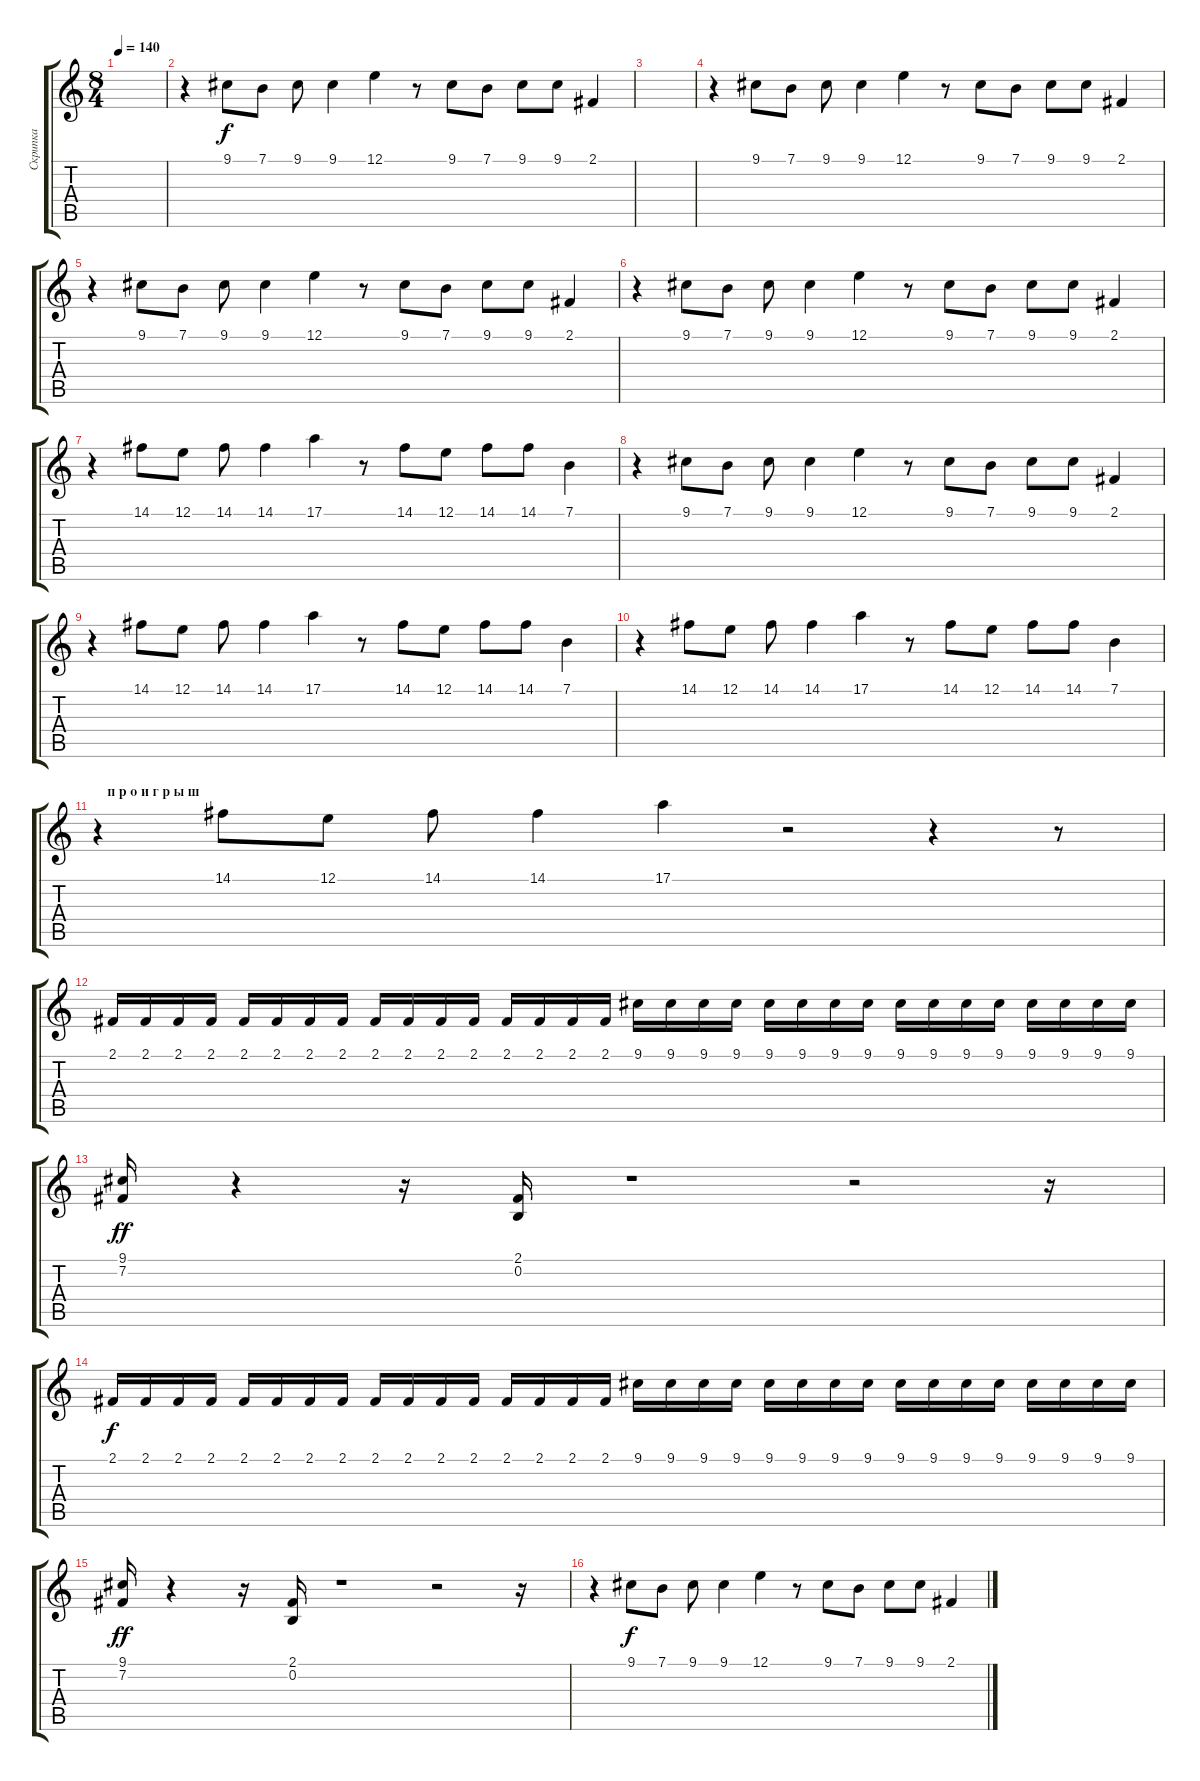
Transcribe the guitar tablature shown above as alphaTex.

\track ("Скрипка" "Скрипка") {instrument violin}
\staff {score tabs}
\tuning (E4 B3 G3 D3 A2 E2) {hide}
\ts (8 4)
\tempo 140
\clef g2
\ks c
|
r.4 9.1.8 7.1.8 9.1.8 9.1.4 12.1.4 r.8 9.1.8 7.1.8 9.1.8 9.1.8 2.1.4 |
|
r.4 9.1.8 7.1.8 9.1.8 9.1.4 12.1.4 r.8 9.1.8 7.1.8 9.1.8 9.1.8 2.1.4 |
r.4 9.1.8 7.1.8 9.1.8 9.1.4 12.1.4 r.8 9.1.8 7.1.8 9.1.8 9.1.8 2.1.4 |
r.4 9.1.8 7.1.8 9.1.8 9.1.4 12.1.4 r.8 9.1.8 7.1.8 9.1.8 9.1.8 2.1.4 |
r.4 14.1.8 12.1.8 14.1.8 14.1.4 17.1.4 r.8 14.1.8 12.1.8 14.1.8 14.1.8 7.1.4 |
r.4 9.1.8 7.1.8 9.1.8 9.1.4 12.1.4 r.8 9.1.8 7.1.8 9.1.8 9.1.8 2.1.4 |
r.4 14.1.8 12.1.8 14.1.8 14.1.4 17.1.4 r.8 14.1.8 12.1.8 14.1.8 14.1.8 7.1.4 |
r.4 14.1.8 12.1.8 14.1.8 14.1.4 17.1.4 r.8 14.1.8 12.1.8 14.1.8 14.1.8 7.1.4 |
\section ("" "    п р о и г р ы ш")
r.4 14.1.8 12.1.8 14.1.8 14.1.4 17.1.4 r.2 r.4 r.8{volume 10 instrument violin} |
2.1.16 2.1.16 2.1.16 2.1.16 2.1.16 2.1.16 2.1.16 2.1.16 2.1.16 2.1.16 2.1.16 2.1.16 2.1.16 2.1.16 2.1.16 2.1.16 9.1.16 9.1.16 9.1.16 9.1.16 9.1.16 9.1.16 9.1.16 9.1.16 9.1.16 9.1.16 9.1.16 9.1.16 9.1.16 9.1.16 9.1.16 9.1.16{volume 11} |
(9.1 7.2).16{dy ff} r.4 r.16 (2.1 0.2).16 r.1 r.2 r.16{volume 10} |
2.1.16{dy f} 2.1.16 2.1.16 2.1.16 2.1.16 2.1.16 2.1.16 2.1.16 2.1.16 2.1.16 2.1.16 2.1.16 2.1.16 2.1.16 2.1.16 2.1.16 9.1.16 9.1.16 9.1.16 9.1.16 9.1.16 9.1.16 9.1.16 9.1.16 9.1.16 9.1.16 9.1.16 9.1.16 9.1.16 9.1.16 9.1.16 9.1.16{volume 11} |
(9.1 7.2).16{dy ff} r.4 r.16 (2.1 0.2).16 r.1 r.2 r.16 |
r.4{volume 14 instrument pizzicatostrings} 9.1.8{dy f} 7.1.8 9.1.8 9.1.4 12.1.4 r.8 9.1.8 7.1.8 9.1.8 9.1.8 2.1.4
